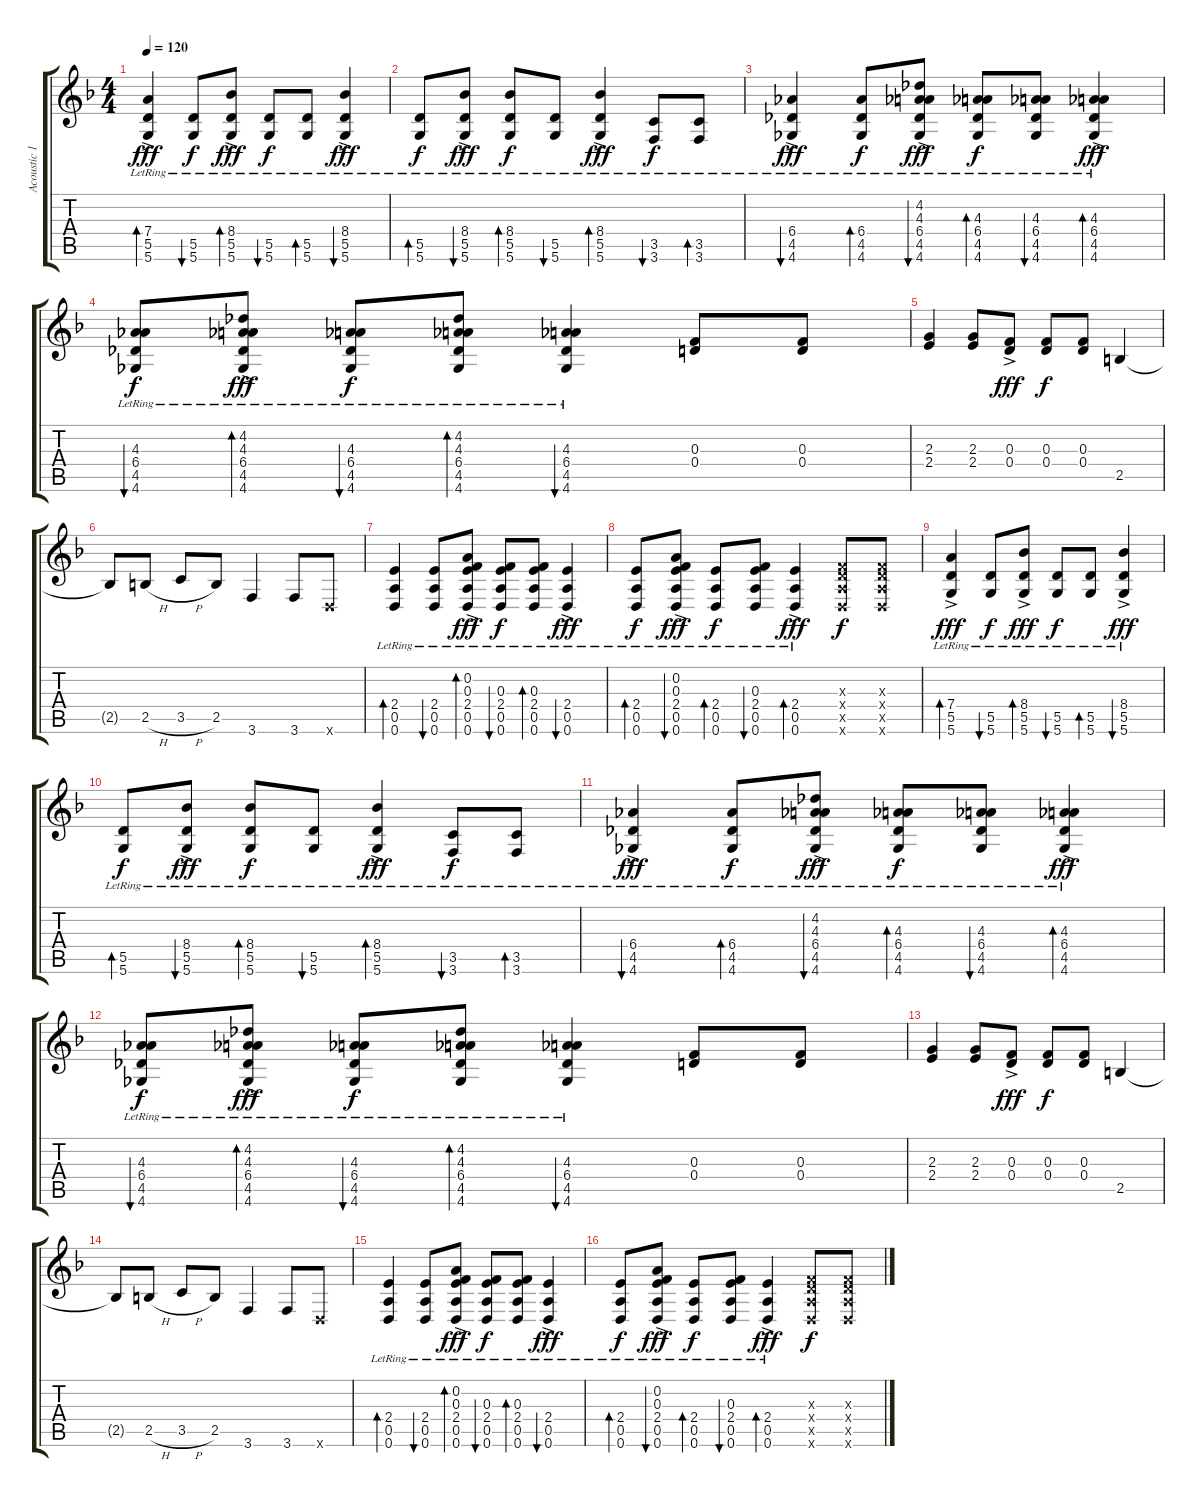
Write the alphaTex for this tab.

\track ("Acoustic 12-string" "Acoustic 1") {instrument acousticguitarsteel}
\staff {score tabs}
\tuning (D4 A3 F3 D3 A2 D2) {hide}
\ts (4 4)
\tempo 120
\clef g2
\ks f
(7.4{ac lr} 5.5{ac lr} 5.6{ac lr}).4{bd 120 dy fff} (5.5{lr} 5.6{lr}).8{bu 120 dy f} (8.4{ac lr} 5.5{ac lr} 5.6{ac lr}).8{bd 120 dy fff} (5.5{lr} 5.6{lr}).8{bu 120 dy f} (5.5{lr} 5.6{lr}).8{bd 120} (8.4{ac lr} 5.5{ac lr} 5.6{ac lr}).4{bu 120 dy fff} |
(5.5{lr} 5.6{lr}).8{bd 120 dy f} (8.4{ac lr} 5.5{ac lr} 5.6{ac lr}).8{bu 120 dy fff} (8.4{lr} 5.5{lr} 5.6{lr}).8{bd 120 dy f} (5.5{lr} 5.6{lr}).8{bu 120} (8.4{ac lr} 5.5{ac lr} 5.6{ac lr}).4{bd 120 dy fff} (3.5{lr} 3.6{lr}).8{bu 120 dy f} (3.5{lr} 3.6{lr}).8{bd 120} |
(6.4{ac lr} 4.5{ac lr} 4.6{ac lr}).4{bu 120 dy fff} (6.4{lr} 4.5{lr} 4.6{lr}).8{bd 120 dy f} (4.2{ac lr} 4.3{ac lr} 6.4{ac lr} 4.5{ac lr} 4.6{ac lr}).8{bu 120 dy fff} (4.3{lr} 6.4{lr} 4.5{lr} 4.6{lr}).8{bd 120 dy f} (4.3{lr} 6.4{lr} 4.5{lr} 4.6{lr}).8{bu 120} (4.3{ac lr} 6.4{ac lr} 4.5{ac lr} 4.6{ac lr}).4{bd 120 dy fff} |
(4.3{lr} 6.4{lr} 4.5{lr} 4.6{lr}).8{bu 120 dy f} (4.2{ac lr} 4.3{ac lr} 6.4{ac lr} 4.5{ac lr} 4.6{ac lr}).8{bd 120 dy fff} (4.3{lr} 6.4{lr} 4.5{lr} 4.6{lr}).8{bu 120 dy f} (4.2{lr} 4.3{lr} 6.4{lr} 4.5{lr} 4.6{lr}).8{bd 120} (4.3{lr} 6.4{lr} 4.5{lr} 4.6{lr}).4{bu 120} (0.3 0.4).8 (0.3 0.4).8 |
(2.3 2.4).4 (2.3 2.4).8 (0.3{ac} 0.4{ac}).8{dy fff} (0.3 0.4).8{dy f} (0.3 0.4).8 2.5.4 |
2.5{t}.8 2.5{h}.8 3.5{h}.8 2.5.8 3.6.4 3.6.8 0.6{x}.8 |
(2.4{lr} 0.5{lr} 0.6{lr}).4{bd 120} (2.4{lr} 0.5{lr} 0.6{lr}).8{bu 120} (0.2{ac lr} 0.3{ac lr} 2.4{ac lr} 0.5{ac lr} 0.6{ac lr}).8{bd 120 dy fff} (0.3{lr} 2.4{lr} 0.5{lr} 0.6{lr}).8{bu 120 dy f} (0.3{lr} 2.4{lr} 0.5{lr} 0.6{lr}).8{bd 120} (2.4{ac lr} 0.5{ac lr} 0.6{ac lr}).4{bu 120 dy fff} |
(2.4{lr} 0.5{lr} 0.6{lr}).8{bd 120 dy f} (0.2{ac lr} 0.3{ac lr} 2.4{ac lr} 0.5{ac lr} 0.6{ac lr}).8{bu 120 dy fff} (2.4{lr} 0.5{lr} 0.6{lr}).8{bd 120 dy f} (0.3{lr} 2.4{lr} 0.5{lr} 0.6{lr}).8{bu 120} (2.4{ac lr} 0.5{ac lr} 0.6{ac lr}).4{bd 120 dy fff} (0.3{x} 0.4{x} 0.5{x} 0.6{x}).8{dy f} (0.3{x} 0.4{x} 0.5{x} 0.6{x}).8 |
(7.4{ac lr} 5.5{ac lr} 5.6{ac lr}).4{bd 120 dy fff} (5.5{lr} 5.6{lr}).8{bu 120 dy f} (8.4{ac lr} 5.5{ac lr} 5.6{ac lr}).8{bd 120 dy fff} (5.5{lr} 5.6{lr}).8{bu 120 dy f} (5.5{lr} 5.6{lr}).8{bd 120} (8.4{ac lr} 5.5{ac lr} 5.6{ac lr}).4{bu 120 dy fff} |
(5.5{lr} 5.6{lr}).8{bd 120 dy f} (8.4{ac lr} 5.5{ac lr} 5.6{ac lr}).8{bu 120 dy fff} (8.4{lr} 5.5{lr} 5.6{lr}).8{bd 120 dy f} (5.5{lr} 5.6{lr}).8{bu 120} (8.4{ac lr} 5.5{ac lr} 5.6{ac lr}).4{bd 120 dy fff} (3.5{lr} 3.6{lr}).8{bu 120 dy f} (3.5{lr} 3.6{lr}).8{bd 120} |
(6.4{ac lr} 4.5{ac lr} 4.6{ac lr}).4{bu 120 dy fff} (6.4{lr} 4.5{lr} 4.6{lr}).8{bd 120 dy f} (4.2{ac lr} 4.3{ac lr} 6.4{ac lr} 4.5{ac lr} 4.6{ac lr}).8{bu 120 dy fff} (4.3{lr} 6.4{lr} 4.5{lr} 4.6{lr}).8{bd 120 dy f} (4.3{lr} 6.4{lr} 4.5{lr} 4.6{lr}).8{bu 120} (4.3{ac lr} 6.4{ac lr} 4.5{ac lr} 4.6{ac lr}).4{bd 120 dy fff} |
(4.3{lr} 6.4{lr} 4.5{lr} 4.6{lr}).8{bu 120 dy f} (4.2{ac lr} 4.3{ac lr} 6.4{ac lr} 4.5{ac lr} 4.6{ac lr}).8{bd 120 dy fff} (4.3{lr} 6.4{lr} 4.5{lr} 4.6{lr}).8{bu 120 dy f} (4.2{lr} 4.3{lr} 6.4{lr} 4.5{lr} 4.6{lr}).8{bd 120} (4.3{lr} 6.4{lr} 4.5{lr} 4.6{lr}).4{bu 120} (0.3 0.4).8 (0.3 0.4).8 |
(2.3 2.4).4 (2.3 2.4).8 (0.3{ac} 0.4{ac}).8{dy fff} (0.3 0.4).8{dy f} (0.3 0.4).8 2.5.4 |
2.5{t}.8 2.5{h}.8 3.5{h}.8 2.5.8 3.6.4 3.6.8 0.6{x}.8 |
(2.4{lr} 0.5{lr} 0.6{lr}).4{bd 120} (2.4{lr} 0.5{lr} 0.6{lr}).8{bu 120} (0.2{ac lr} 0.3{ac lr} 2.4{ac lr} 0.5{ac lr} 0.6{ac lr}).8{bd 120 dy fff} (0.3{lr} 2.4{lr} 0.5{lr} 0.6{lr}).8{bu 120 dy f} (0.3{lr} 2.4{lr} 0.5{lr} 0.6{lr}).8{bd 120} (2.4{ac lr} 0.5{ac lr} 0.6{ac lr}).4{bu 120 dy fff} |
(2.4{lr} 0.5{lr} 0.6{lr}).8{bd 120 dy f} (0.2{ac lr} 0.3{ac lr} 2.4{ac lr} 0.5{ac lr} 0.6{ac lr}).8{bu 120 dy fff} (2.4{lr} 0.5{lr} 0.6{lr}).8{bd 120 dy f} (0.3{lr} 2.4{lr} 0.5{lr} 0.6{lr}).8{bu 120} (2.4{ac lr} 0.5{ac lr} 0.6{ac lr}).4{bd 120 dy fff} (0.3{x} 0.4{x} 0.5{x} 0.6{x}).8{dy f} (0.3{x} 0.4{x} 0.5{x} 0.6{x}).8
